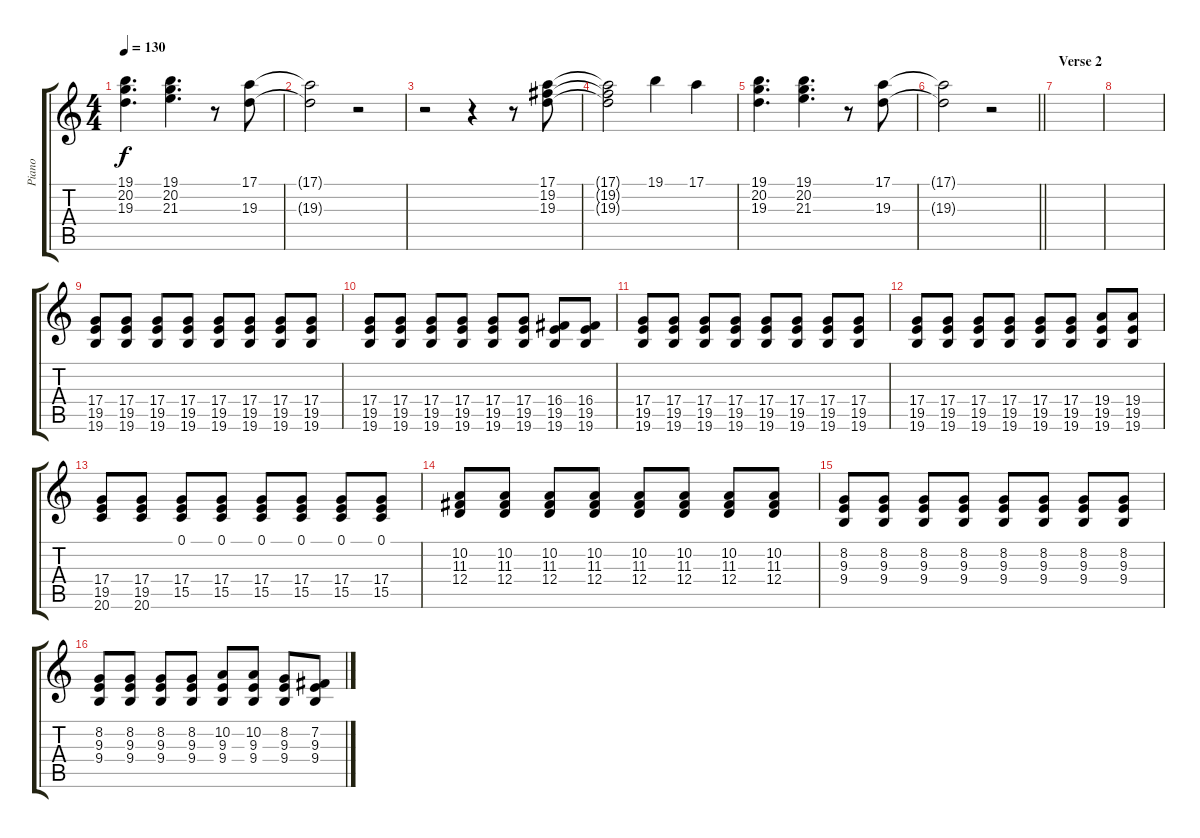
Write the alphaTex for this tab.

\track ("Piano" "Piano") {instrument electricgrandpiano}
\staff {score tabs}
\tuning (E4 B3 G3 D3 A2 E2) {hide}
\ts (4 4)
\tempo 130
\clef g2
\ks c
(19.1 20.2 19.3).4{d dy f} (19.1 20.2 21.3).4{d} r.8 (17.1 19.3).8 |
(17.1{t} 19.3{t}).2 r.2 |
r.2 r.4 r.8 (17.1 19.2 19.3).8 |
(17.1{t} 19.2{t} 19.3{t}).2 19.1.4 17.1.4 |
(19.1 20.2 19.3).4{d} (19.1 20.2 21.3).4{d} r.8 (17.1 19.3).8 |
\barLineRight lightlight
(17.1{t} 19.3{t}).2 r.2 |
\section ("" "Verse 2")
|
|
(17.4 19.5 19.6).8 (17.4 19.5 19.6).8 (17.4 19.5 19.6).8 (17.4 19.5 19.6).8 (17.4 19.5 19.6).8 (17.4 19.5 19.6).8 (17.4 19.5 19.6).8 (17.4 19.5 19.6).8 |
(17.4 19.5 19.6).8 (17.4 19.5 19.6).8 (17.4 19.5 19.6).8 (17.4 19.5 19.6).8 (17.4 19.5 19.6).8 (17.4 19.5 19.6).8 (16.4 19.5 19.6).8 (16.4 19.5 19.6).8 |
(17.4 19.5 19.6).8 (17.4 19.5 19.6).8 (17.4 19.5 19.6).8 (17.4 19.5 19.6).8 (17.4 19.5 19.6).8 (17.4 19.5 19.6).8 (17.4 19.5 19.6).8 (17.4 19.5 19.6).8 |
(17.4 19.5 19.6).8 (17.4 19.5 19.6).8 (17.4 19.5 19.6).8 (17.4 19.5 19.6).8 (17.4 19.5 19.6).8 (17.4 19.5 19.6).8 (19.4 19.5 19.6).8 (19.4 19.5 19.6).8 |
(17.4 19.5 20.6).8 (17.4 19.5 20.6).8 (0.1 17.4 15.5).8 (0.1 17.4 15.5).8 (0.1 17.4 15.5).8 (0.1 17.4 15.5).8 (0.1 17.4 15.5).8 (0.1 17.4 15.5).8 |
(10.2 11.3 12.4).8 (10.2 11.3 12.4).8 (10.2 11.3 12.4).8 (10.2 11.3 12.4).8 (10.2 11.3 12.4).8 (10.2 11.3 12.4).8 (10.2 11.3 12.4).8 (10.2 11.3 12.4).8 |
(8.2 9.3 9.4).8 (8.2 9.3 9.4).8 (8.2 9.3 9.4).8 (8.2 9.3 9.4).8 (8.2 9.3 9.4).8 (8.2 9.3 9.4).8 (8.2 9.3 9.4).8 (8.2 9.3 9.4).8 |
(8.2 9.3 9.4).8 (8.2 9.3 9.4).8 (8.2 9.3 9.4).8 (8.2 9.3 9.4).8 (10.2 9.3 9.4).8 (10.2 9.3 9.4).8 (8.2 9.3 9.4).8 (7.2 9.3 9.4).8
